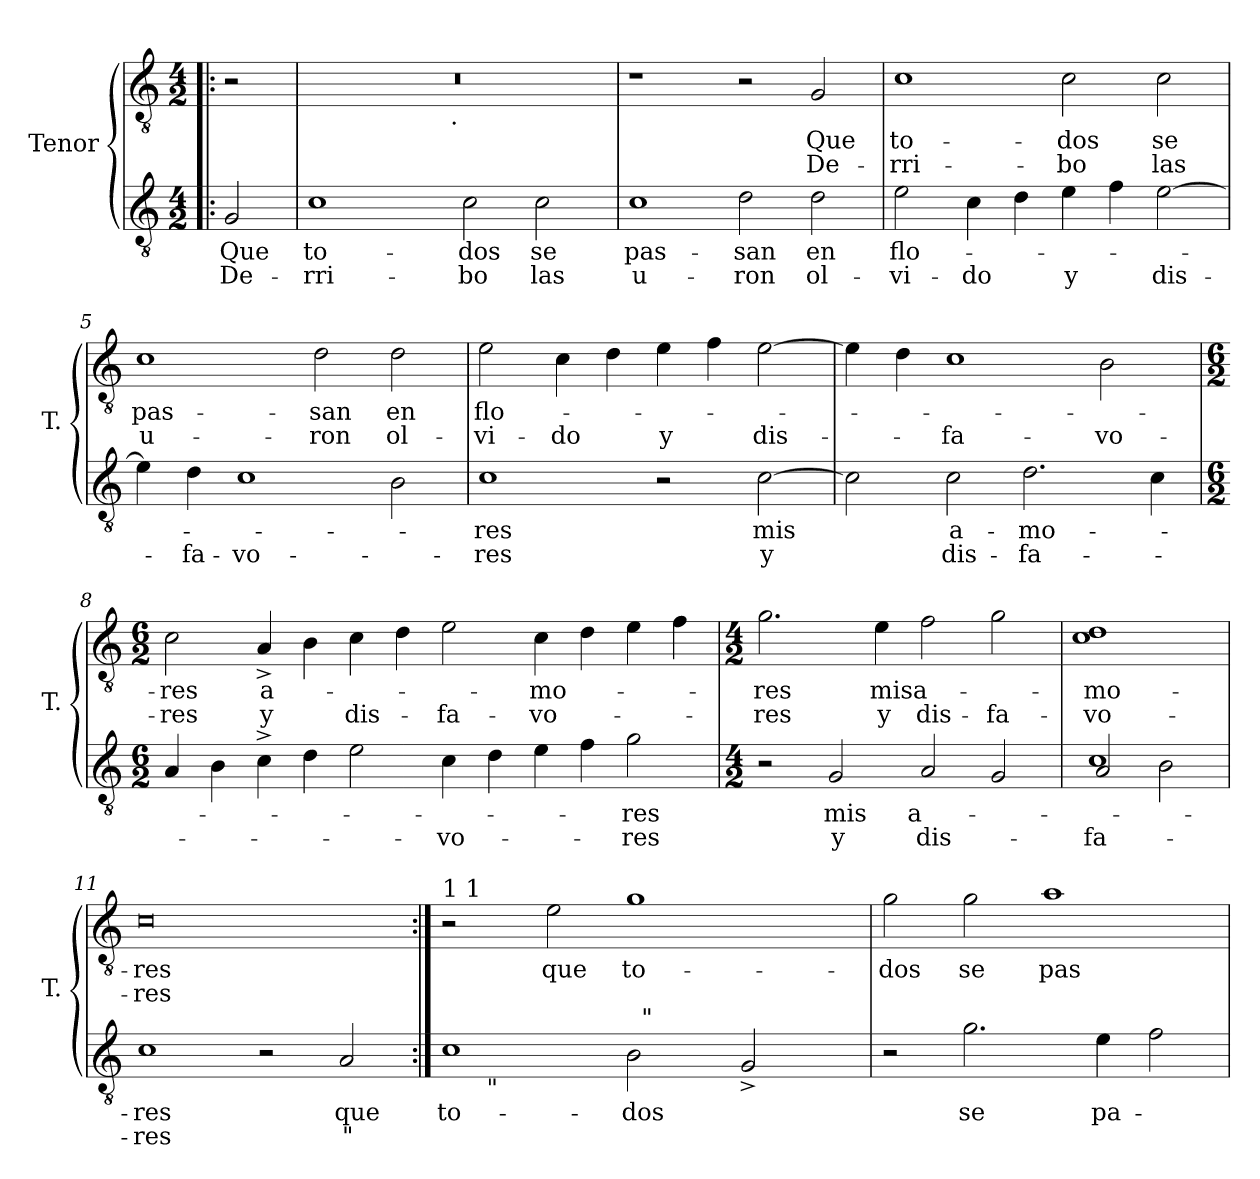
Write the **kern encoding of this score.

**kern	**text	**text	**kern	**text	**text
*part2	*part2	*part2	*part1	*part1	*part1
*staff2	*staff2	*staff2	*staff1	*staff1	*staff1
*I"Tenor	*	*	*I"Tenor	*	*
*I'T.	*	*	*I'T.	*	*
*clefGv2	*	*	*clefGv2	*	*
*k[]	*	*	*k[]	*	*
*C:	*	*	*C:	*	*
*M4/2	*	*	*M4/2	*	*
=1!|:	=1!|:	=1!|:	=1!|:	=1!|:	=1!|:
!	!LO:LY:b	!LO:LY:b	!	!	!
2G/	Que	De-	2r	.	.
=2	=2	=2	=2	=2	=2
!	!LO:LY:b	!LO:LY:b	!	!	!
*	*	*	*^	*	*
1c	to-	-rri-	0r	2ryy	.	.
.	.	.	.	4...ryy	.	.
!	!	!	!	!LO:TX:b:t=.	!	!
.	.	.	.	1ryy	.	.
!	!LO:LY:b	!LO:LY:b	!	!	!	!
2c\	-dos	-bo	.	.	.	.
!	!LO:LY:b	!LO:LY:b	!	!	!	!
2c\	se	las	.	.	.	.
.	.	.	.	32ryy	.	.
=3	=3	=3	=3	=3	=3	=3
!	!LO:LY:b	!LO:LY:b	!	!	!	!
*	*	*	*v	*v	*	*
1c	pas-	u-	1r	.	.
!	!LO:LY:b	!LO:LY:b	!	!	!
2d\	-san	-ron	2r	.	.
!	!LO:LY:b	!LO:LY:b	!	!LO:LY:b	!LO:LY:b
2d\	en	ol-	2G/	Que	De-
=4	=4	=4	=4	=4	=4
!	!LO:LY:b	!LO:LY:b	!	!LO:LY:b	!LO:LY:b
2e\	flo-	-vi-	1c	to-	-rri-
!	!	!LO:LY:b	!	!	!
4c\	.	-do	.	.	.
4d\	.	.	.	.	.
!	!	!LO:LY:b	!	!LO:LY:b	!LO:LY:b
4e\	.	y	2c\	-dos	-bo
4f\	.	.	.	.	.
!	!	!LO:LY:b	!	!LO:LY:b	!LO:LY:b
[>2e\	.	dis-	2c\	se	las
=5	=5	=5	=5	=5	=5
!	!	!	!	!LO:LY:b	!LO:LY:b
4e\]	.	.	1c	pas-	u-
!	!	!LO:LY:b	!	!	!
4d\	.	-fa-	.	.	.
!	!	!LO:LY:b	!	!	!
1c	.	-vo-	.	.	.
!	!	!	!	!LO:LY:b	!LO:LY:b
.	.	.	2d\	-san	-ron
!	!	!	!	!LO:LY:b	!LO:LY:b
2B\	.	.	2d\	en	ol-
=6	=6	=6	=6	=6	=6
!	!LO:LY:b	!LO:LY:b	!	!LO:LY:b	!LO:LY:b
1c	-res	-res	2e\	flo-	-vi-
!	!	!	!	!	!LO:LY:b
.	.	.	4c\	.	-do
.	.	.	4d\	.	.
!	!	!	!	!	!LO:LY:b
2r	.	.	4e\	.	y
.	.	.	4f\	.	.
!	!LO:LY:b	!LO:LY:b	!	!	!LO:LY:b
[<2c\	mis	y	[<2e\	.	dis-
!!LO:LB:g=z
=7	=7	=7	=7	=7	=7
2c\]	.	.	4e\]	.	.
.	.	.	4d\	.	.
!	!LO:LY:b	!LO:LY:b	!	!	!LO:LY:b
2c\	a-	dis-	1c	.	-fa-
!	!LO:LY:b	!LO:LY:b	!	!	!
2.d\	-mo-	-fa-	.	.	.
!	!	!	!	!	!LO:LY:b
.	.	.	2B\	.	-vo-
4c\	.	.	.	.	.
=8	=8	=8	=8	=8	=8
*M6/2	*	*	*M6/2	*	*
!	!	!	!	!LO:LY:b	!LO:LY:b
4A/	.	.	2c\	-res	-res
4B\	.	.	.	.	.
!	!	!	!	!LO:LY:b:rj	!LO:LY:b:rj
4c^>\	.	.	4A^</	a-	y
4d\	.	.	4B\	.	.
!	!	!	!	!	!LO:LY:b
2e\	.	.	4c\	.	dis-
.	.	.	4d\	.	.
!	!	!LO:LY:b	!	!	!LO:LY:b
4c\	.	-vo-	2e\	.	-fa-
4d\	.	.	.	.	.
!	!	!	!	!LO:LY:b	!LO:LY:b
4e\	.	.	4c\	-mo-	-vo-
4f\	.	.	4d\	.	.
!	!LO:LY:b	!LO:LY:b	!	!	!
2g\	-res	-res	4e\	.	.
.	.	.	4f\	.	.
=9	=9	=9	=9	=9	=9
*M4/2	*	*	*M4/2	*	*
!	!	!	!	!LO:LY:b	!LO:LY:b
2r	.	.	2.g\	-res	-res
!	!LO:LY:b	!LO:LY:b	!	!	!
2G/	mis	y	.	.	.
!	!	!	!	!LO:LY:b	!LO:LY:b
.	.	.	4e\	misa-	y
!	!LO:LY:b:rj	!LO:LY:b:rj	!	!	!LO:LY:b
2A/	a-	dis-	2f\	.	dis-
!	!	!	!	!	!LO:LY:b
2G/	.	.	2g\	.	-fa-
=10	=10	=10	=10	=10	=10
!	!LO:LY:b	!LO:LY:b	!	!	!
*^	*	*	*	*	*
!	!	!	!LO:LY:b	!	!LO:LY:b	!LO:LY:b
1c	2A/	.	-fa-	1c 1d	-mo-	-vo-
.	2B\	.	.	.	.	.
=11	=11	=11	=11	=11	=11	=11
!	!	!LO:LY:b	!LO:LY:b	!	!LO:LY:b	!LO:LY:b
*v	*v	*	*	*	*	*
1c	-res	-res	0c	-res	-res
2r	.	.	.	.	.
!	!LO:LY:b	!LO:LY:b	!	!	!
2A/	que	"	.	.	.
!!LO:LB:g=z
=12:|!	=12:|!	=12:|!	=12:|!	=12:|!	=12:|!
!	!	!	!LO:TX:a:t=1 1	!	!
!	!LO:LY:b	!	!	!	!
*^	*	*	*	*	*
*	*^	*	*	*	*	*
1c	8.ryy	1ryy	to-	.	2r	.	.
!	!LO:TX:b:t="	!	!	!	!	!	!
.	1ryy	.	.	.	.	.	.
!	!	!	!	!	!	!LO:LY:b	!
.	.	.	.	.	2e\	que	.
!	!	!	!LO:LY:b	!	!	!LO:LY:b	!
2B\	.	32ryy	-dos	.	1g	to-	.
!	!	!LO:TX:a:t="	!	!	!	!	!
.	.	2ryy	.	.	.	.	.
.	2ryy	.	.	.	.	.	.
2G^</	.	.	.	.	.	.	.
.	.	4...ryy	.	.	.	.	.
.	4ryy	.	.	.	.	.	.
.	16ryy	.	.	.	.	.	.
=13	=13	=13	=13	=13	=13	=13	=13
!	!	!	!	!	!	!LO:LY:b	!
*v	*v	*v	*	*	*	*	*
2r	.	.	2g\	-dos	.
!	!LO:LY:b	!	!	!LO:LY:b	!
2.g\	se	.	2g\	se	.
!	!	!	!	!LO:LY:b	!
.	.	.	1a	pas-	.
!	!LO:LY:b	!	!	!	!
4e\	pa-	.	.	.	.
2f\	.	.	.	.	.
=	=	=	=	=	=
*-	*-	*-	*-	*-	*-
